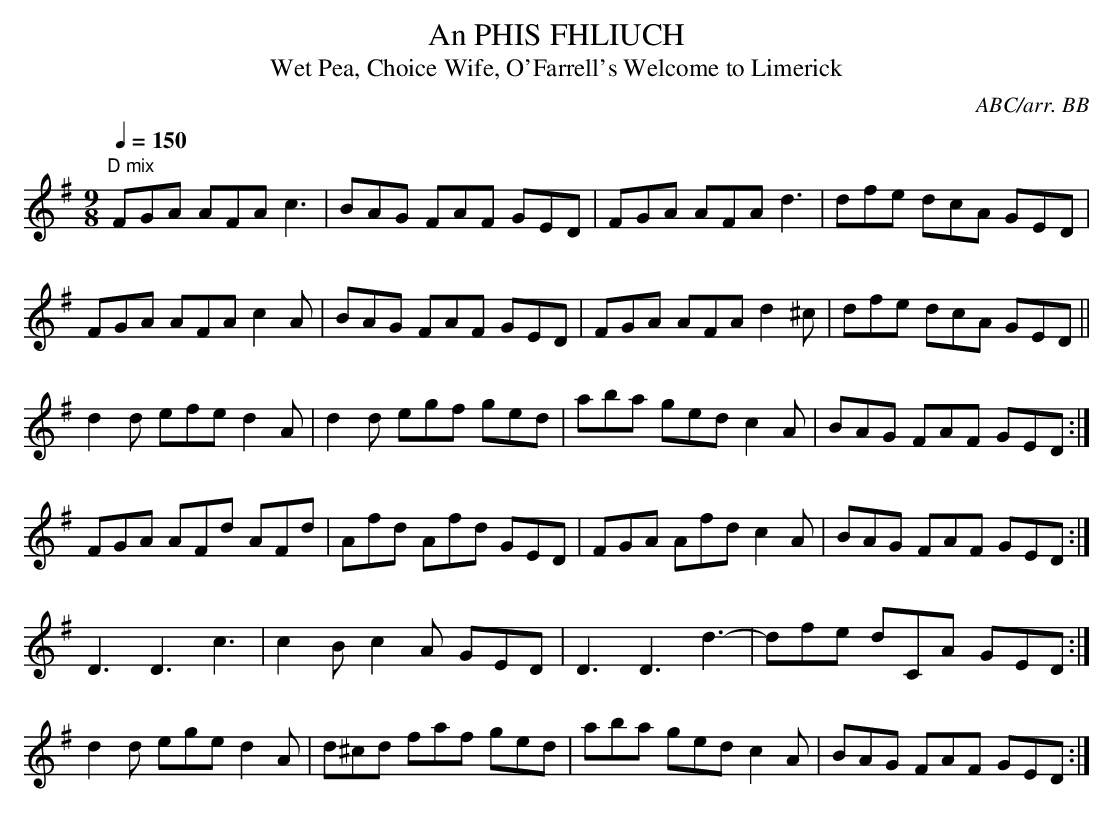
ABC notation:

X:1
T:PHIS FHLIUCH, An
T:Wet Pea, Choice Wife, O'Farrell's Welcome to Limerick
C:ABC/arr. BB
M:9/8
L:1/8
Q:1/4=150
K:G
"D mix"
FGA AFA c3|BAG FAF GED|FGA AFA d3|dfe dcA GED|
FGA AFA c2A|BAG FAF GED|FGA AFA d2^c|dfe dcA GED||
d2d efe d2A|d2d egf ged|aba ged c2A|BAG FAF GED :|
FGA AFd AFd|Afd Afd GED|FGA Afd c2A|BAG FAF GED :|
D3 D3 c3|c2B c2A GED|D3 D3 d3-|dfe dCA GED :|
d2d ege d2A|d^cd faf ged|aba ged c2A|BAG FAF GED :|
